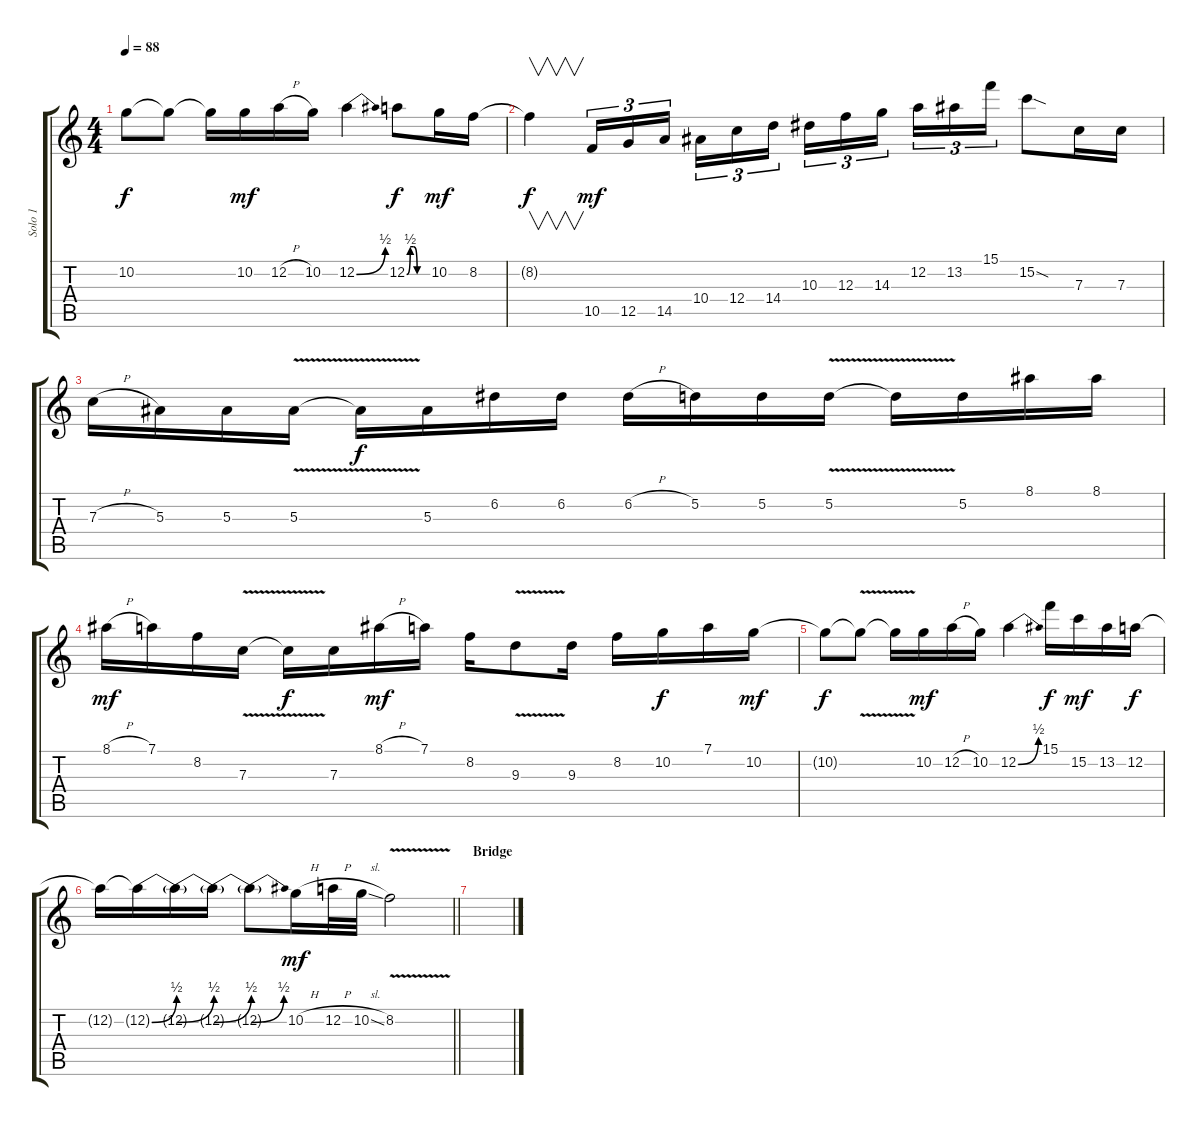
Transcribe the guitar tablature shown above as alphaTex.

\track ("Solo 1" "Solo 1") {instrument distortionguitar}
\staff {score tabs}
\tuning (D4 A3 F3 C3 G2 D2) {hide}
\ts (4 4)
\tempo 88
\clef g2
\ks c
10.2{t}.8{dy f} 10.2{t}.8 10.2{t}.16 10.2.16{dy mf} 12.2{h}.16 10.2.16 12.2{be (bend 0 0 60 2)}.4 12.2{be (custom 0 0 10 2 20 2 30 0 60 0)}.8{dy f} 10.2.16{dy mf} 8.2.16 |
8.2{t}.4{v dy f} 10.5.16{tu (3 2) dy mf} 12.5.16{tu (3 2)} 14.5.16{tu (3 2) beam splitsecondary} 10.4.16{tu (3 2)} 12.4.16{tu (3 2)} 14.4.16{tu (3 2)} 10.3.16{tu (3 2)} 12.3.16{tu (3 2)} 14.3.16{tu (3 2) beam splitsecondary} 12.2.16{tu (3 2)} 13.2.16{tu (3 2)} 15.1.16{tu (3 2)} 15.2{sod}.8 7.3.16 7.3.16 |
7.3{h}.16 5.3.16 5.3.16 5.3{v}.16 5.3{t}.16{dy f} 5.3.16 6.2.16 6.2.16 6.2{h}.16 5.2.16 5.2.16 5.2{v}.16 5.2{t}.16 5.2.16 8.1.16 8.1.16 |
8.1{h}.16{dy mf} 7.1.16 8.2.16 7.3{v}.16 7.3{t}.16{dy f} 7.3.16 8.1{h}.16{dy mf} 7.1.16 8.2.16 9.3{v}.8 9.3.16 8.2.16 10.2.16{dy f} 7.1.16 10.2.16{dy mf} |
10.2{t}.8{dy f} 10.2{v t}.8 10.2{t}.16 10.2.16{dy mf} 12.2{h}.16 10.2.16 12.2{be (bend 0 0 60 2)}.4 15.1.16{dy f} 15.2.16{dy mf} 13.2.16 12.2.16{dy f} |
\barLineRight lightlight
12.2{t}.16 12.2{be (bend 0 0 60 2) t}.16 12.2{be (bend 0 0 60 2) t}.16 12.2{be (bend 0 0 60 2) t}.16 12.2{be (bend 0 0 60 2) t}.8 10.2{h}.16{dy mf} 12.2{h}.32 10.2{sl}.32 8.2{v}.2 |
\section ("" "Bridge")
